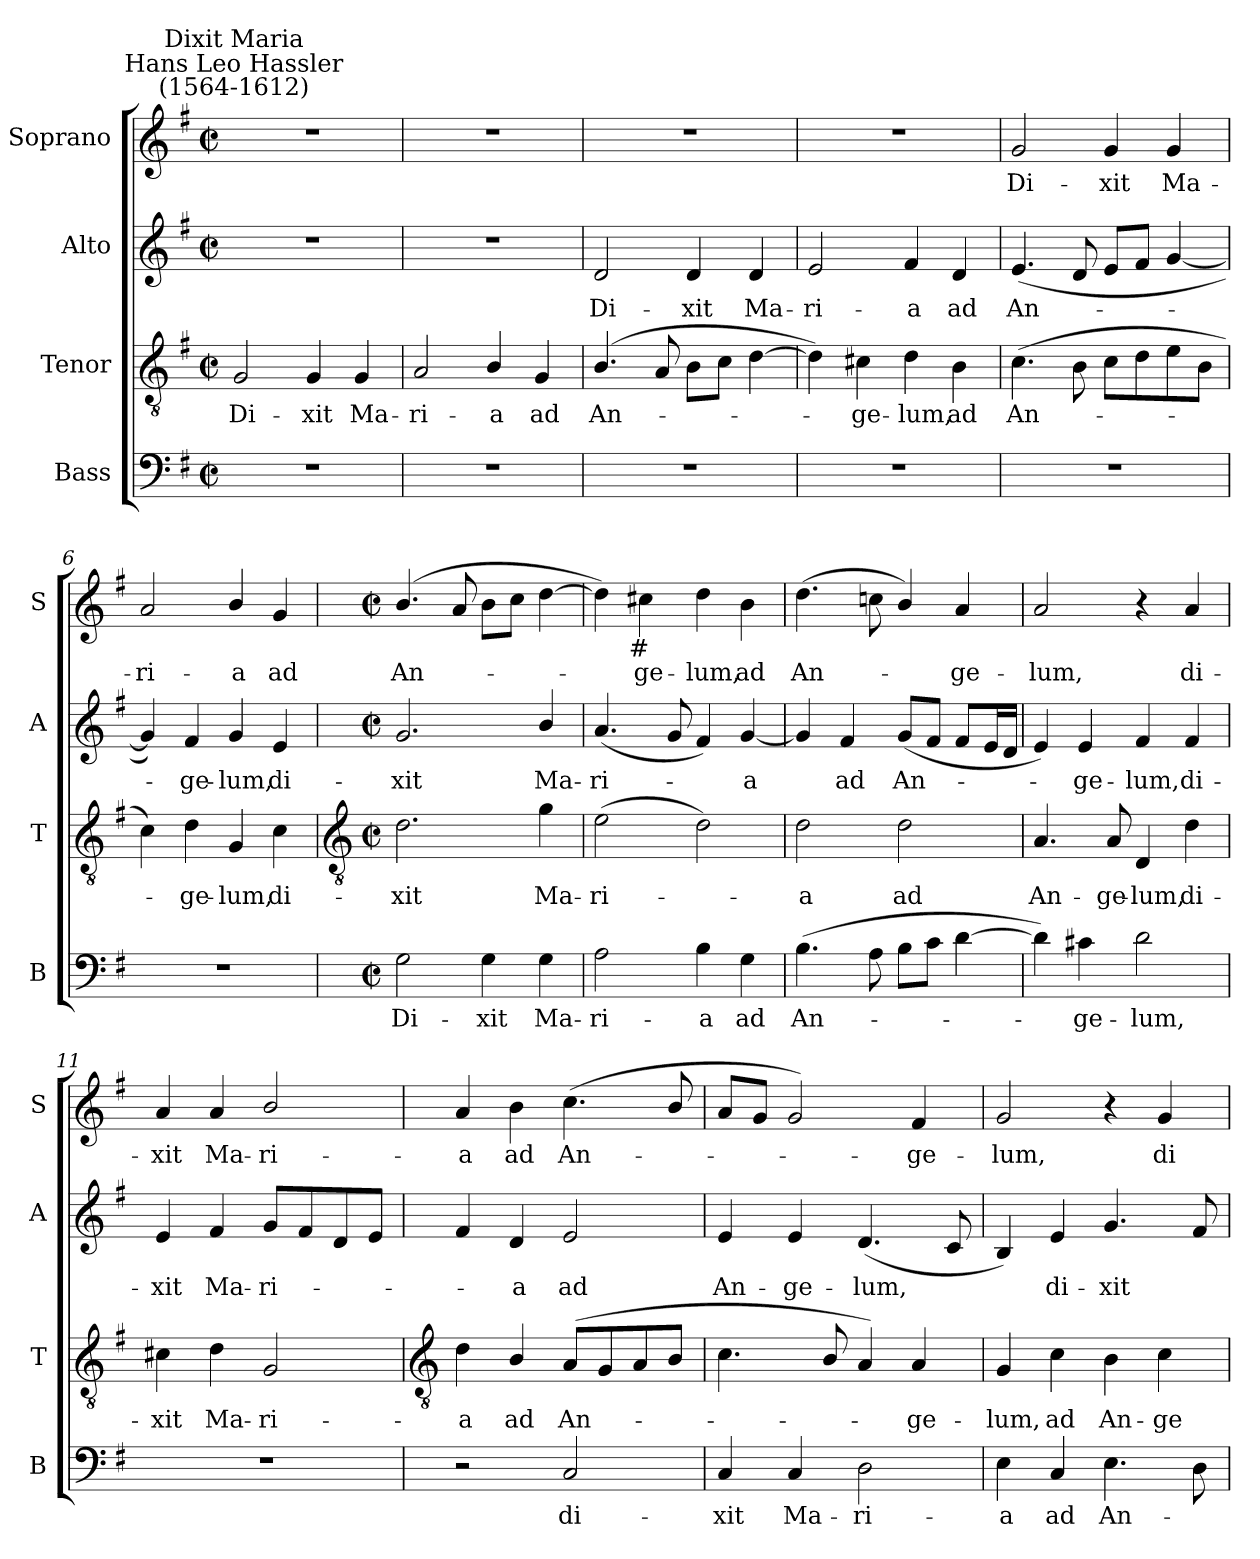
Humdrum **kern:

**kern	**text	**kern	**text	**kern	**text	**kern	**text
*part4	*part4	*part3	*part3	*part2	*part2	*part1	*part1
*staff4	*staff4	*staff3	*staff3	*staff2	*staff2	*staff1	*staff1
*I"Bass	*	*I"Tenor	*	*I"Alto	*	*I"Soprano	*
*I'B	*	*I'T	*	*I'A	*	*I'S	*
*clefF4	*	*clefGv2	*	*clefG2	*	*clefG2	*
*k[f#]	*	*k[f#]	*	*k[f#]	*	*k[f#]	*
*G:	*	*G:	*	*G:	*	*G:	*
*M2/2	*	*M2/2	*	*M2/2	*	*M2/2	*
*met(c|)	*	*met(c|)	*	*met(c|)	*	*met(c|)	*
=1	=1	=1	=1	=1	=1	=1	=1
!	!	!	!	!	!	!LO:TX:a:cj:t=Hans Leo Hassler\n(1564-1612)	!
!	!	!	!	!	!	!LO:TX:a:cj:t=Dixit Maria	!
!	!	!	!LO:LY:b	!	!	!	!
1r	.	2G	Di-	1r	.	1r	.
!	!	!	!LO:LY:b	!	!	!	!
.	.	4G	-xit	.	.	.	.
!	!	!	!LO:LY:b	!	!	!	!
.	.	4G	Ma-	.	.	.	.
=2	=2	=2	=2	=2	=2	=2	=2
!	!	!	!LO:LY:b	!	!	!	!
1r	.	2A	-ri-	1r	.	1r	.
!	!	!	!LO:LY:b	!	!	!	!
.	.	4B/	-a	.	.	.	.
!	!	!	!LO:LY:b	!	!	!	!
.	.	4G	ad	.	.	.	.
=3	=3	=3	=3	=3	=3	=3	=3
!	!	!	!LO:LY:b	!	!LO:LY:b	!	!
1r	.	(>4.B/	An-	2d	Di-	1r	.
.	.	8A	.	.	.	.	.
!	!	!	!	!	!LO:LY:b	!	!
.	.	8BL	.	4d	-xit	.	.
.	.	8cJ	.	.	.	.	.
!	!	!	!	!	!LO:LY:b	!	!
.	.	[4d	.	4d	Ma-	.	.
=4	=4	=4	=4	=4	=4	=4	=4
!	!	!	!	!	!LO:LY:b	!	!
1r	.	4d])	.	2e	-ri-	1r	.
!	!	!	!LO:LY:b	!	!	!	!
.	.	4c#X	ge-	.	.	.	.
!	!	!	!LO:LY:b	!	!LO:LY:b	!	!
.	.	4d	-lum,	4f#	-a	.	.
!	!	!	!LO:LY:b	!	!LO:LY:b	!	!
.	.	4B	ad	4d	ad	.	.
=5	=5	=5	=5	=5	=5	=5	=5
!	!	!	!LO:LY:b	!	!LO:LY:b	!	!LO:LY:b
1r	.	(>4.c	An-	(<4.e	An-	2g	Di-
.	.	8B	.	8d	.	.	.
!	!	!	!	!	!	!	!LO:LY:b
.	.	8cL	.	8eL	.	4g	-xit
.	.	8d	.	8f#J	.	.	.
!	!	!	!	!	!	!	!LO:LY:b
.	.	8e	.	[4g	.	4g	Ma-
.	.	8BJ	.	.	.	.	.
=6	=6	=6	=6	=6	=6	=6	=6
!	!	!	!	!	!	!	!LO:LY:b
1r	.	4c)	.	4g])	.	2a	-ri-
!	!	!	!LO:LY:b	!	!LO:LY:b	!	!
.	.	4d	ge-	4f#	ge-	.	.
!	!	!	!LO:LY:b	!	!LO:LY:b	!	!LO:LY:b
.	.	4G	-lum,	4g	-lum,	4b/	-a
!	!	!	!LO:LY:b	!	!LO:LY:b	!	!LO:LY:b
.	.	4c	di-	4e	di-	4g	ad
!!LO:LB:g=z
=7	=7	=7	=7	=7	=7	=7	=7
*	*	*clefGv2	*	*	*	*	*
*M2/2	*	*M2/2	*	*M2/2	*	*M2/2	*
*met(c|)	*	*met(c|)	*	*met(c|)	*	*met(c|)	*
!	!LO:LY:b	!	!LO:LY:b	!	!LO:LY:b	!	!LO:LY:b
2G	Di-	2.d	-xit	2.g	-xit	(>4.b/	An-
.	.	.	.	.	.	8a	.
!	!LO:LY:b	!	!	!	!	!	!
4G	-xit	.	.	.	.	8bL	.
.	.	.	.	.	.	8ccJ	.
!	!LO:LY:b	!	!LO:LY:b	!	!LO:LY:b	!	!
4G	Ma-	4g	Ma-	4b/	Ma-	[4dd	.
=8	=8	=8	=8	=8	=8	=8	=8
!	!LO:LY:b	!	!LO:LY:b	!	!LO:LY:b	!	!
2A	-ri-	(>2e	-ri-	(<4.a	-ri-	4dd])	.
!	!	!	!	!	!	!LO:TX:b:cj:t=#	!
!	!	!	!	!	!	!	!LO:LY:b
.	.	.	.	.	.	4cc#X	ge-
.	.	.	.	8g	.	.	.
!	!LO:LY:b	!	!	!	!	!	!LO:LY:b
4B	-a	2d)	.	4f#)	.	4dd	-lum,
!	!LO:LY:b	!	!	!	!LO:LY:b	!	!LO:LY:b
4G	ad	.	.	[4g	a	4b	ad
=9	=9	=9	=9	=9	=9	=9	=9
!	!LO:LY:b	!	!LO:LY:b	!	!	!	!LO:LY:b
(>4.B	An-	2d	a	4g]	.	(>4.dd	An-
!	!	!	!	!	!LO:LY:b	!	!
.	.	.	.	4f#	ad	.	.
8A	.	.	.	.	.	8ccn	.
!	!	!	!LO:LY:b	!	!LO:LY:b	!	!
8BL	.	2d	ad	(<8gL	An-	4b/)	.
8cJ	.	.	.	8f#J	.	.	.
!	!	!	!	!	!	!	!LO:LY:b
[4d	.	.	.	8f#L	.	4a	ge-
.	.	.	.	16eL	.	.	.
.	.	.	.	16dJJ	.	.	.
=10	=10	=10	=10	=10	=10	=10	=10
!	!	!	!LO:LY:b	!	!	!	!LO:LY:b
4d])	.	4.A	An-	4e)	.	2a	-lum,
!	!LO:LY:b	!	!	!	!LO:LY:b	!	!
4c#X	ge-	.	.	4e	ge-	.	.
!	!	!	!LO:LY:b	!	!	!	!
.	.	8A	-ge-	.	.	.	.
!	!LO:LY:b	!	!LO:LY:b	!	!LO:LY:b	!	!
2d	-lum,	4D	-lum,	4f#	-lum,	4r	.
!	!	!	!LO:LY:b	!	!LO:LY:b	!	!LO:LY:b
.	.	4d	di-	4f#	di-	4a	di-
=11	=11	=11	=11	=11	=11	=11	=11
!	!	!	!LO:LY:b	!	!LO:LY:b	!	!LO:LY:b
1r	.	4c#X	-xit	4e	-xit	4a	-xit
!	!	!	!LO:LY:b	!	!LO:LY:b	!	!LO:LY:b
.	.	4d	Ma-	4f#	Ma-	4a	Ma-
!	!	!	!LO:LY:b	!	!LO:LY:b	!	!LO:LY:b
.	.	2G	-ri-	8gL	-ri-	2b/	-ri-
.	.	.	.	8f#	.	.	.
.	.	.	.	8d	.	.	.
.	.	.	.	8eJ	.	.	.
!!LO:LB:g=z
=12	=12	=12	=12	=12	=12	=12	=12
*	*	*clefGv2	*	*	*	*	*
!	!	!	!LO:LY:b	!	!	!	!LO:LY:b
2r	.	4d	-a	4f#	.	4a	-a
!	!	!	!LO:LY:b	!	!LO:LY:b	!	!LO:LY:b
.	.	4B/	ad	4d	a	4b	ad
!	!LO:LY:b	!	!LO:LY:b	!	!LO:LY:b	!	!LO:LY:b
2C	di-	(<8AL	An-	2e	ad	(<4.cc	An-
.	.	8G	.	.	.	.	.
.	.	8A	.	.	.	.	.
.	.	8BJ	.	.	.	8b/	.
=13	=13	=13	=13	=13	=13	=13	=13
!	!LO:LY:b	!	!	!	!LO:LY:b	!	!
4C	-xit	4.c	.	4e	An-	8aL	.
.	.	.	.	.	.	8gJ	.
!	!LO:LY:b	!	!	!	!LO:LY:b	!	!
4C	Ma-	.	.	4e	-ge-	2g)	.
.	.	8B/	.	.	.	.	.
!	!LO:LY:b	!	!	!	!LO:LY:b	!	!
2D	-ri-	4A)	.	(<4.d	-lum,	.	.
!	!	!	!LO:LY:b	!	!	!	!LO:LY:b
.	.	4A	ge-	.	.	4f#	ge-
.	.	.	.	8c	.	.	.
=14	=14	=14	=14	=14	=14	=14	=14
!	!LO:LY:b	!	!LO:LY:b	!	!	!	!LO:LY:b
4E	-a	4G	-lum,	4B)	.	2g	-lum,
!	!LO:LY:b	!	!LO:LY:b	!	!LO:LY:b	!	!
4C	ad	4c	ad	4e	di-	.	.
!	!LO:LY:b	!	!LO:LY:b	!	!LO:LY:b	!	!
4.E	An-	4B	An-	4.g	-xit	4r	.
!	!	!	!LO:LY:b	!	!	!	!LO:LY:b
.	.	4c	-ge-	.	.	4g	di-
8D	.	.	.	8f#	.	.	.
=	=	=	=	=	=	=	=
*-	*-	*-	*-	*-	*-	*-	*-
